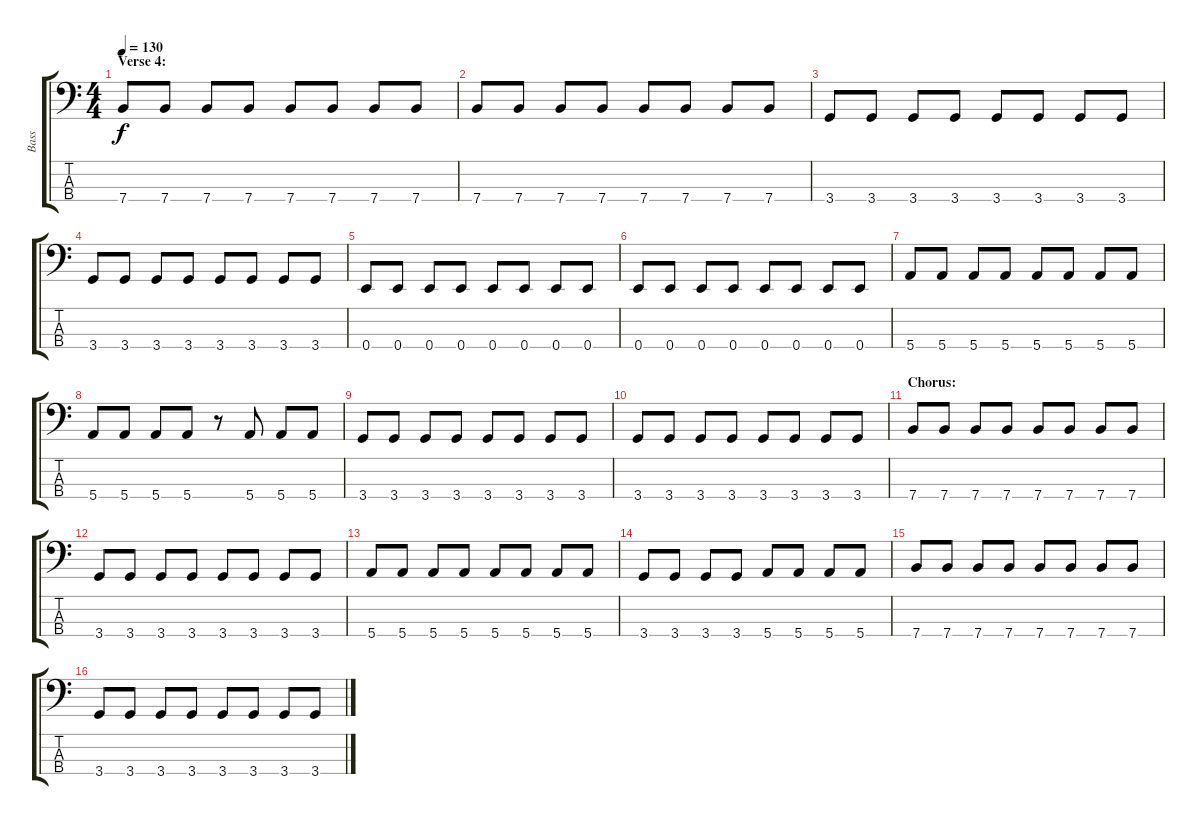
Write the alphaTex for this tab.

\track ("Bass" "Bass") {instrument electricbasspick}
\staff {score tabs}
\tuning (G2 D2 A1 E1) {hide}
\ts (4 4)
\section ("" "Verse 4:")
\tempo 130
\clef f4
\ks c
7.4.8{dy f} 7.4.8 7.4.8 7.4.8 7.4.8 7.4.8 7.4.8 7.4.8 |
7.4.8 7.4.8 7.4.8 7.4.8 7.4.8 7.4.8 7.4.8 7.4.8 |
3.4.8 3.4.8 3.4.8 3.4.8 3.4.8 3.4.8 3.4.8 3.4.8 |
3.4.8 3.4.8 3.4.8 3.4.8 3.4.8 3.4.8 3.4.8 3.4.8 |
0.4.8 0.4.8 0.4.8 0.4.8 0.4.8 0.4.8 0.4.8 0.4.8 |
0.4.8 0.4.8 0.4.8 0.4.8 0.4.8 0.4.8 0.4.8 0.4.8 |
5.4.8 5.4.8 5.4.8 5.4.8 5.4.8 5.4.8 5.4.8 5.4.8 |
5.4.8 5.4.8 5.4.8 5.4.8 r.8 5.4.8 5.4.8 5.4.8 |
3.4.8 3.4.8 3.4.8 3.4.8 3.4.8 3.4.8 3.4.8 3.4.8 |
3.4.8 3.4.8 3.4.8 3.4.8 3.4.8 3.4.8 3.4.8 3.4.8 |
\section ("" "Chorus:")
7.4.8 7.4.8 7.4.8 7.4.8 7.4.8 7.4.8 7.4.8 7.4.8 |
3.4.8 3.4.8 3.4.8 3.4.8 3.4.8 3.4.8 3.4.8 3.4.8 |
5.4.8 5.4.8 5.4.8 5.4.8 5.4.8 5.4.8 5.4.8 5.4.8 |
3.4.8 3.4.8 3.4.8 3.4.8 5.4.8 5.4.8 5.4.8 5.4.8 |
7.4.8 7.4.8 7.4.8 7.4.8 7.4.8 7.4.8 7.4.8 7.4.8 |
3.4.8 3.4.8 3.4.8 3.4.8 3.4.8 3.4.8 3.4.8 3.4.8
